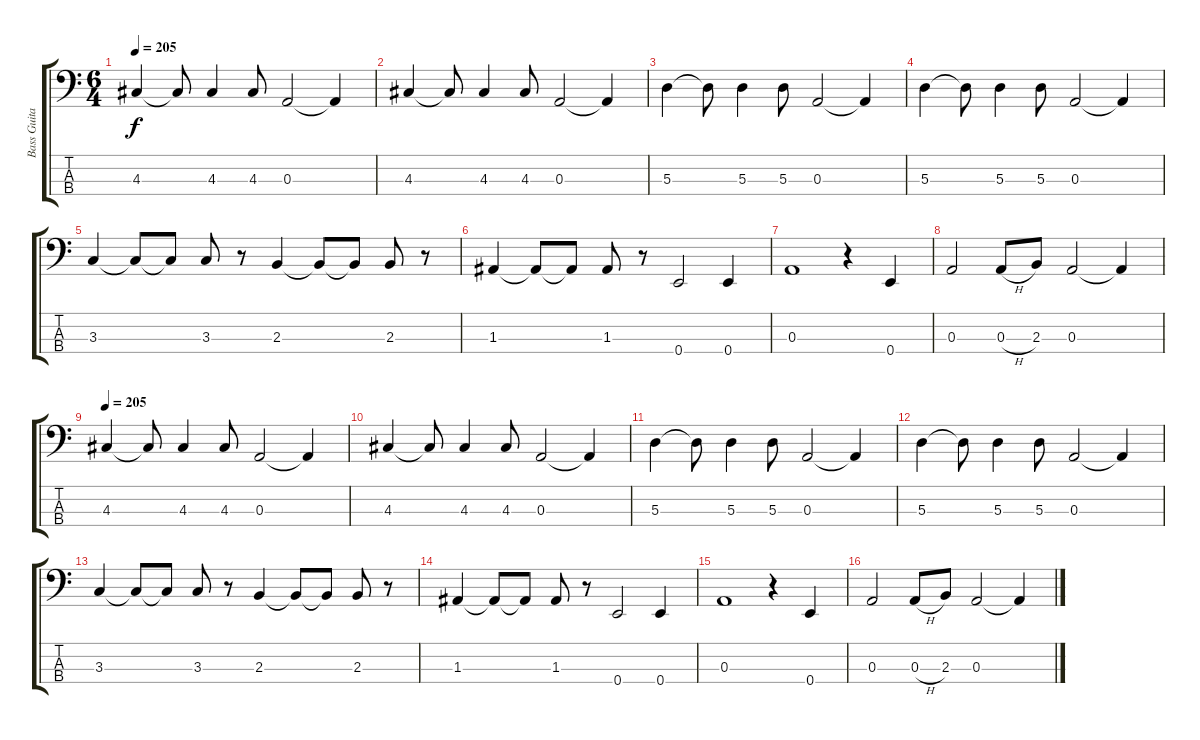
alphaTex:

\track ("Bass Guitar" "Bass Guita") {instrument electricbassfinger}
\staff {score tabs}
\tuning (G2 D2 A1 E1) {hide}
\ts (6 4)
\tempo 205
\clef f4
\ks c
4.3.4{dy f} 4.3{t}.8 4.3.4 4.3.8 0.3.2 0.3{t}.4 |
4.3.4 4.3{t}.8 4.3.4 4.3.8 0.3.2 0.3{t}.4 |
5.3.4 5.3{t}.8 5.3.4 5.3.8 0.3.2 0.3{t}.4 |
5.3.4 5.3{t}.8 5.3.4 5.3.8 0.3.2 0.3{t}.4 |
3.3.4 3.3{t}.8 3.3{t}.8 3.3.8 r.8 2.3.4 2.3{t}.8 2.3{t}.8 2.3.8 r.8 |
1.3.4 1.3{t}.8 1.3{t}.8 1.3.8 r.8 0.4.2 0.4.4 |
0.3.1 r.4 0.4.4 |
0.3.2 0.3{h}.8 2.3.8 0.3.2 0.3{t}.4 |
\tempo 205
4.3.4 4.3{t}.8 4.3.4 4.3.8 0.3.2 0.3{t}.4 |
4.3.4 4.3{t}.8 4.3.4 4.3.8 0.3.2 0.3{t}.4 |
5.3.4 5.3{t}.8 5.3.4 5.3.8 0.3.2 0.3{t}.4 |
5.3.4 5.3{t}.8 5.3.4 5.3.8 0.3.2 0.3{t}.4 |
3.3.4 3.3{t}.8 3.3{t}.8 3.3.8 r.8 2.3.4 2.3{t}.8 2.3{t}.8 2.3.8 r.8 |
1.3.4 1.3{t}.8 1.3{t}.8 1.3.8 r.8 0.4.2 0.4.4 |
0.3.1 r.4 0.4.4 |
0.3.2 0.3{h}.8 2.3.8 0.3.2 0.3{t}.4
